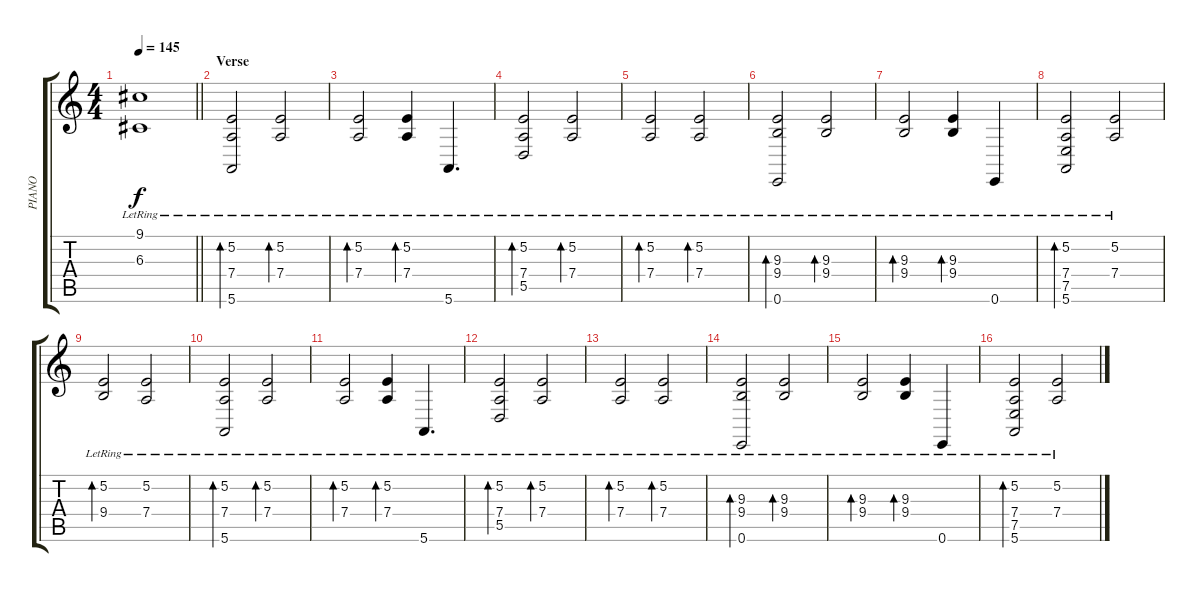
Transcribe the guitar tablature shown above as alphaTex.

\track ("PIANO" "PIANO") {instrument brightacousticpiano}
\staff {score tabs}
\tuning (E4 B3 G3 D3 A2 E2) {hide}
\ts (4 4)
\tempo 145
\clef g2
\barLineRight lightlight
\ks c
(9.1{lr} 6.3{lr}).1{dy f} |
\section ("" "Verse")
(5.2{lr} 7.4{lr} 5.6{lr}).2{bd 30} (5.2{lr} 7.4{lr}).2{bd 30} |
(5.2{lr} 7.4{lr}).2{bd 30} (5.2{lr} 7.4{lr}).4{bd 30} 5.6{lr}.4{d} |
(5.2{lr} 7.4{lr} 5.5{lr}).2{bd 30} (5.2{lr} 7.4{lr}).2{bd 30} |
(5.2{lr} 7.4{lr}).2{bd 30} (5.2{lr} 7.4{lr}).2{bd 30} |
(9.3{lr} 9.4{lr} 0.6{lr}).2{bd 30} (9.3{lr} 9.4{lr}).2{bd 30} |
(9.3{lr} 9.4{lr}).2{bd 30} (9.3{lr} 9.4{lr}).4{bd 30} 0.6{lr}.4 |
(5.2{lr} 7.4{lr} 7.5{lr} 5.6{lr}).2{bd 60} (5.2{lr} 7.4{lr}).2 |
(5.2{lr} 9.4{lr}).2{bd 60} (5.2{lr} 7.4{lr}).2 |
(5.2{lr} 7.4{lr} 5.6{lr}).2{bd 30} (5.2{lr} 7.4{lr}).2{bd 30} |
(5.2{lr} 7.4{lr}).2{bd 30} (5.2{lr} 7.4{lr}).4{bd 30} 5.6{lr}.4{d} |
(5.2{lr} 7.4{lr} 5.5{lr}).2{bd 30} (5.2{lr} 7.4{lr}).2{bd 30} |
(5.2{lr} 7.4{lr}).2{bd 30} (5.2{lr} 7.4{lr}).2{bd 30} |
(9.3{lr} 9.4{lr} 0.6{lr}).2{bd 30} (9.3{lr} 9.4{lr}).2{bd 30} |
(9.3{lr} 9.4{lr}).2{bd 30} (9.3{lr} 9.4{lr}).4{bd 30} 0.6{lr}.4 |
(5.2{lr} 7.4{lr} 7.5{lr} 5.6{lr}).2{bd 60} (5.2{lr} 7.4{lr}).2
